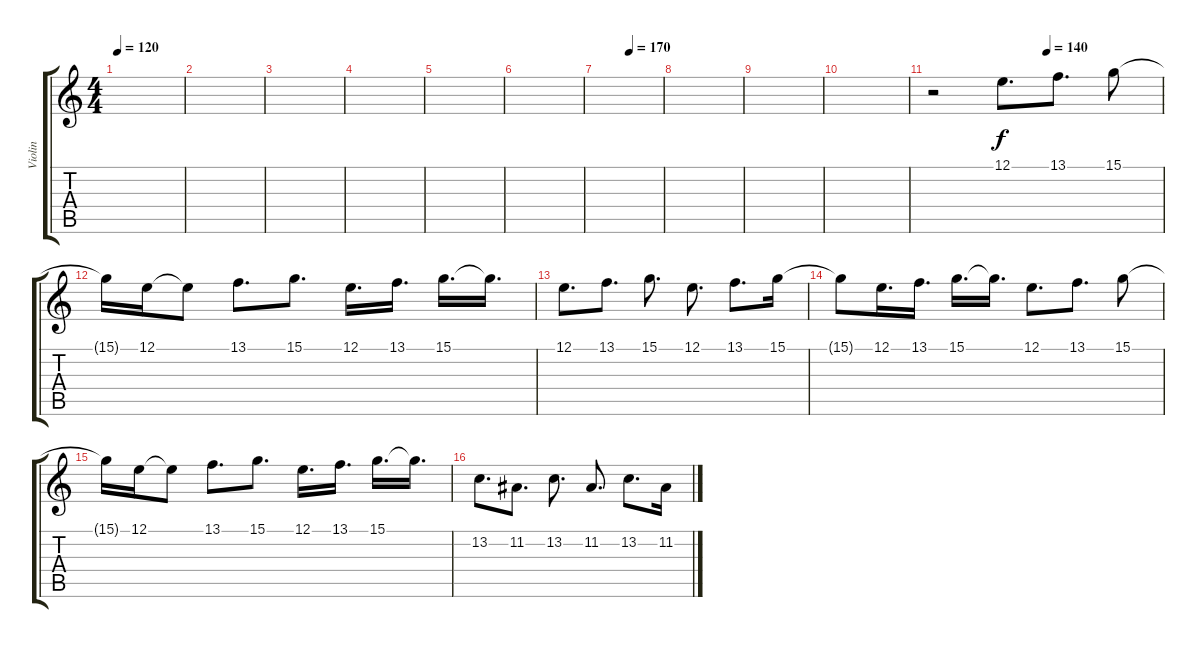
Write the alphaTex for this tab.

\track ("Violin" "Violin") {instrument viola}
\staff {score tabs}
\tuning (E4 B3 G3 D3 A2 E2) {hide}
\ts (4 4)
\tempo 120
\clef g2
\ks c
|
|
|
|
|
|
\tempo (170 0.5)
|
|
|
|
\tempo (140 0.5)
r.2 12.1.8{d instrument overdrivenguitar} 13.1.8{d} 15.1.8 |
15.1{t}.16 12.1.16 12.1{t}.8 13.1.8{d} 15.1.8{d} 12.1.16{d} 13.1.16{d} 15.1.16{d} 15.1{t}.16{d} |
12.1.8{d} 13.1.8{d} 15.1.8{d} 12.1.8{d} 13.1.8{d} 15.1.16 |
15.1{t}.8 12.1.16{d} 13.1.16{d} 15.1.16{d} 15.1{t}.16{d} 12.1.8{d} 13.1.8{d} 15.1.8 |
15.1{t}.16 12.1.16 12.1{t}.8 13.1.8{d} 15.1.8{d} 12.1.16{d} 13.1.16{d} 15.1.16{d} 15.1{t}.16{d} |
13.2.8{d} 11.2.8{d} 13.2.8{d} 11.2.8{d} 13.2.8{d} 11.2.16
